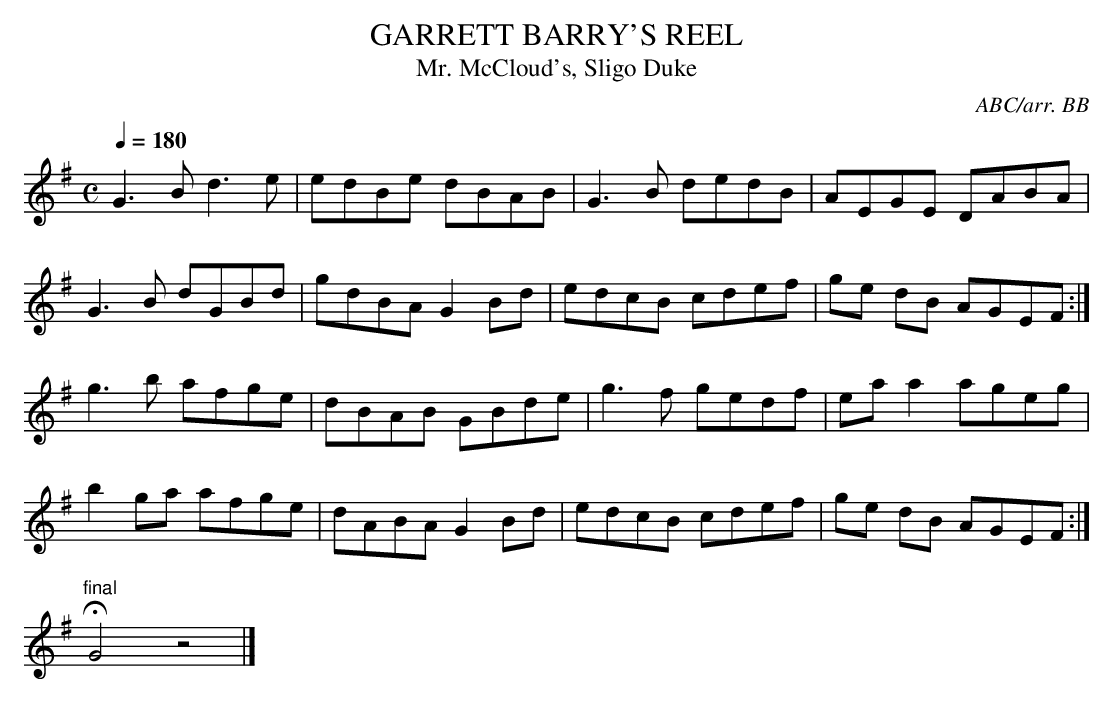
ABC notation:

X:1
T:GARRETT BARRY'S REEL
T:Mr. McCloud's, Sligo Duke
C:ABC/arr. BB
M:C
L:1/8
Q:1/4=180
K:G
G3B d3e|edBe dBAB|G3B dedB|AEGE DABA|
G3B dGBd|gdBA G2Bd|edcB cdef|ge dB AGEF :|
g3b afge|dBAB GBde|g3f gedf|eaa2 ageg|
b2ga afge|dABA G2Bd|edcB cdef|ge dB AGEF :|
"final"HG4z4|]
